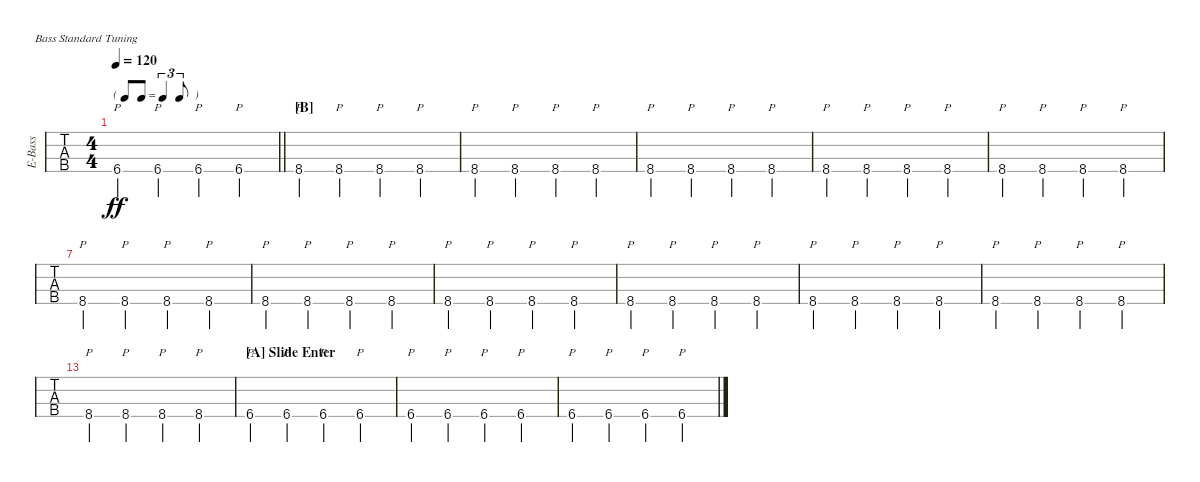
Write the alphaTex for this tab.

\bracketExtendMode nobrackets
\otherSystemsTrackNameOrientation horizontal
\defaultBarNumberDisplay FirstOfSystem
\track ("Bass" "E-Bass") {instrument electricbassfinger}
\staff {tabs}
\tuning (G2 D2 A1 E1)
\ts (4 4)
\tf triplet8th
\tempo 120
\clef f4
\barLineRight lightlight
\ks cminor
6.4.4{p dy ff} 6.4.4{p} 6.4.4{p} 6.4.4{p} |
\section ("B" "")
8.4.4{p} 8.4.4{p} 8.4.4{p} 8.4.4{p} |
8.4.4{p} 8.4.4{p} 8.4.4{p} 8.4.4{p} |
8.4.4{p} 8.4.4{p} 8.4.4{p} 8.4.4{p} |
8.4.4{p} 8.4.4{p} 8.4.4{p} 8.4.4{p} |
8.4.4{p} 8.4.4{p} 8.4.4{p} 8.4.4{p} |
8.4.4{p} 8.4.4{p} 8.4.4{p} 8.4.4{p} |
8.4.4{p} 8.4.4{p} 8.4.4{p} 8.4.4{p} |
8.4.4{p} 8.4.4{p} 8.4.4{p} 8.4.4{p} |
8.4.4{p} 8.4.4{p} 8.4.4{p} 8.4.4{p} |
8.4.4{p} 8.4.4{p} 8.4.4{p} 8.4.4{p} |
8.4.4{p} 8.4.4{p} 8.4.4{p} 8.4.4{p} |
8.4.4{p} 8.4.4{p} 8.4.4{p} 8.4.4{p} |
\section ("A" "Slide Enter")
6.4.4{p} 6.4.4{p} 6.4.4{p} 6.4.4{p} |
6.4.4{p} 6.4.4{p} 6.4.4{p} 6.4.4{p} |
6.4.4{p} 6.4.4{p} 6.4.4{p} 6.4.4{p}
